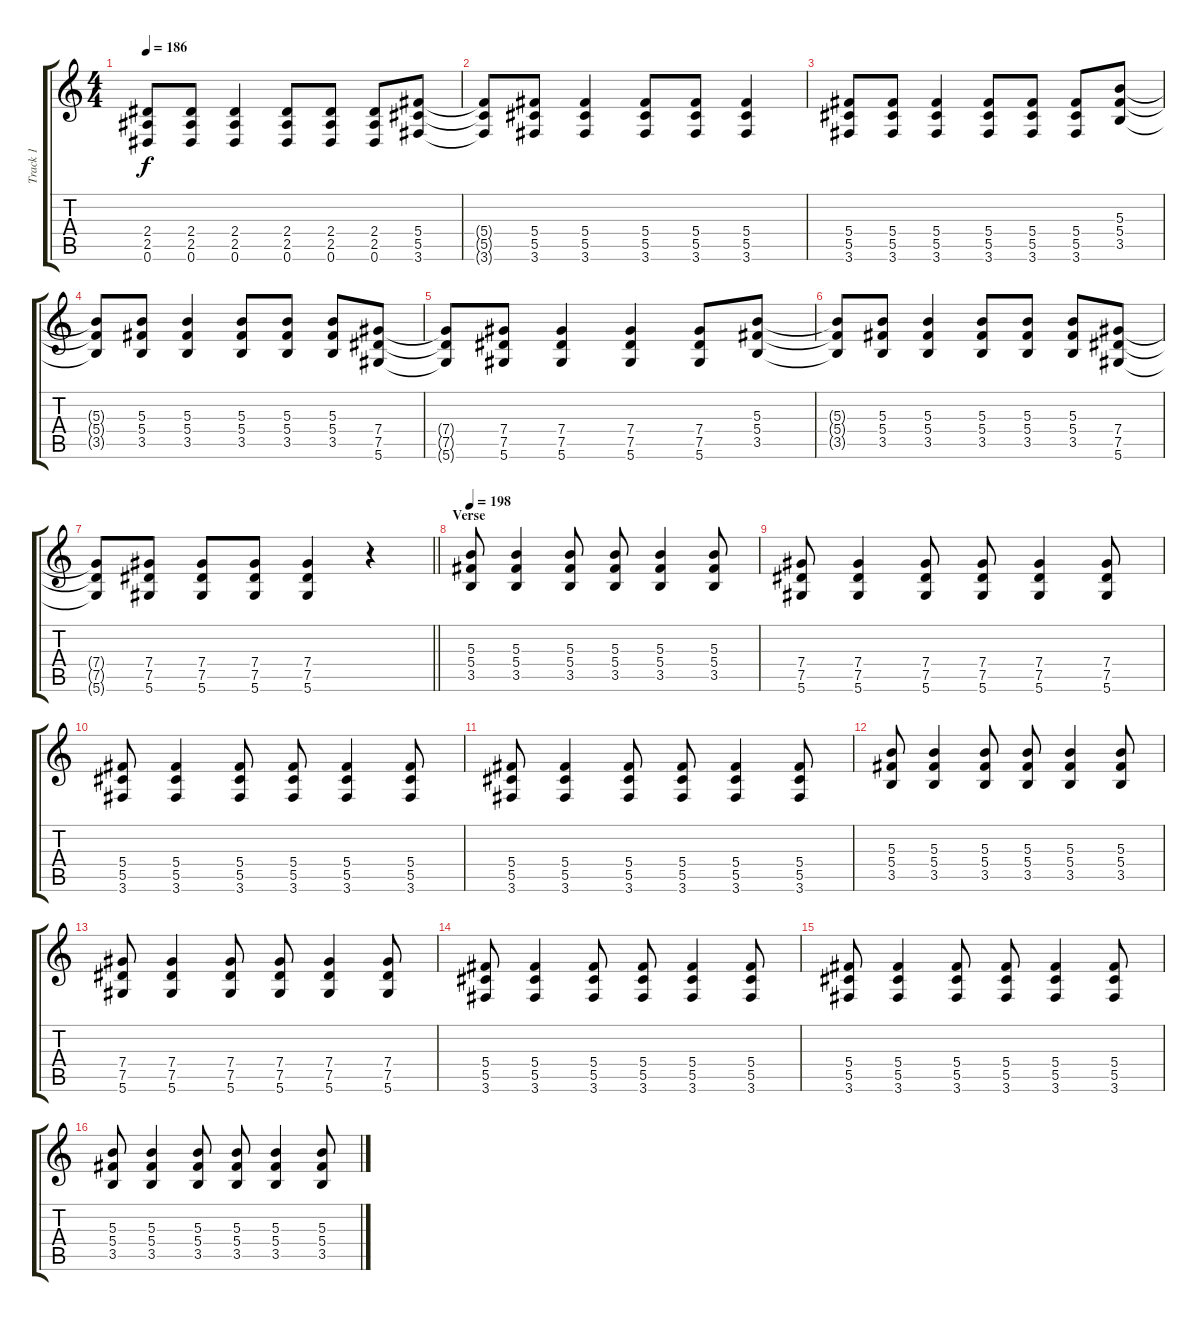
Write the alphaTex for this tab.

\track ("Track 1" "Track 1") {instrument overdrivenguitar}
\staff {score tabs}
\tuning (Eb4 Bb3 Gb3 Db3 Ab2 Eb2) {hide}
\ts (4 4)
\tempo 186
\clef g2
\ks c
(2.4 2.5 0.6).8{dy f} (2.4 2.5 0.6).8 (2.4 2.5 0.6).4 (2.4 2.5 0.6).8 (2.4 2.5 0.6).8 (2.4 2.5 0.6).8 (5.4 5.5 3.6).8 |
(5.4{t} 5.5{t} 3.6{t}).8 (5.4 5.5 3.6).8 (5.4 5.5 3.6).4 (5.4 5.5 3.6).8 (5.4 5.5 3.6).8 (5.4 5.5 3.6).4 |
(5.4 5.5 3.6).8 (5.4 5.5 3.6).8 (5.4 5.5 3.6).4 (5.4 5.5 3.6).8 (5.4 5.5 3.6).8 (5.4 5.5 3.6).8 (5.3 5.4 3.5).8 |
(5.3{t} 5.4{t} 3.5{t}).8 (5.3 5.4 3.5).8 (5.3 5.4 3.5).4 (5.3 5.4 3.5).8 (5.3 5.4 3.5).8 (5.3 5.4 3.5).8 (7.4 7.5 5.6).8 |
(7.4{t} 7.5{t} 5.6{t}).8 (7.4 7.5 5.6).8 (7.4 7.5 5.6).4 (7.4 7.5 5.6).4 (7.4 7.5 5.6).8 (5.3 5.4 3.5).8 |
(5.3{t} 5.4{t} 3.5{t}).8 (5.3 5.4 3.5).8 (5.3 5.4 3.5).4 (5.3 5.4 3.5).8 (5.3 5.4 3.5).8 (5.3 5.4 3.5).8 (7.4 7.5 5.6).8 |
\barLineRight lightlight
(7.4{t} 7.5{t} 5.6{t}).8 (7.4 7.5 5.6).8 (7.4 7.5 5.6).8 (7.4 7.5 5.6).8 (7.4 7.5 5.6).4 r.4 |
\section ("" "Verse")
\tempo 198
(5.3 5.4 3.5).8 (5.3 5.4 3.5).4 (5.3 5.4 3.5).8 (5.3 5.4 3.5).8 (5.3 5.4 3.5).4 (5.3 5.4 3.5).8 |
(7.4 7.5 5.6).8 (7.4 7.5 5.6).4 (7.4 7.5 5.6).8 (7.4 7.5 5.6).8 (7.4 7.5 5.6).4 (7.4 7.5 5.6).8 |
(5.4 5.5 3.6).8 (5.4 5.5 3.6).4 (5.4 5.5 3.6).8 (5.4 5.5 3.6).8 (5.4 5.5 3.6).4 (5.4 5.5 3.6).8 |
(5.4 5.5 3.6).8 (5.4 5.5 3.6).4 (5.4 5.5 3.6).8 (5.4 5.5 3.6).8 (5.4 5.5 3.6).4 (5.4 5.5 3.6).8 |
(5.3 5.4 3.5).8 (5.3 5.4 3.5).4 (5.3 5.4 3.5).8 (5.3 5.4 3.5).8 (5.3 5.4 3.5).4 (5.3 5.4 3.5).8 |
(7.4 7.5 5.6).8 (7.4 7.5 5.6).4 (7.4 7.5 5.6).8 (7.4 7.5 5.6).8 (7.4 7.5 5.6).4 (7.4 7.5 5.6).8 |
(5.4 5.5 3.6).8 (5.4 5.5 3.6).4 (5.4 5.5 3.6).8 (5.4 5.5 3.6).8 (5.4 5.5 3.6).4 (5.4 5.5 3.6).8 |
(5.4 5.5 3.6).8 (5.4 5.5 3.6).4 (5.4 5.5 3.6).8 (5.4 5.5 3.6).8 (5.4 5.5 3.6).4 (5.4 5.5 3.6).8 |
(5.3 5.4 3.5).8 (5.3 5.4 3.5).4 (5.3 5.4 3.5).8 (5.3 5.4 3.5).8 (5.3 5.4 3.5).4 (5.3 5.4 3.5).8
